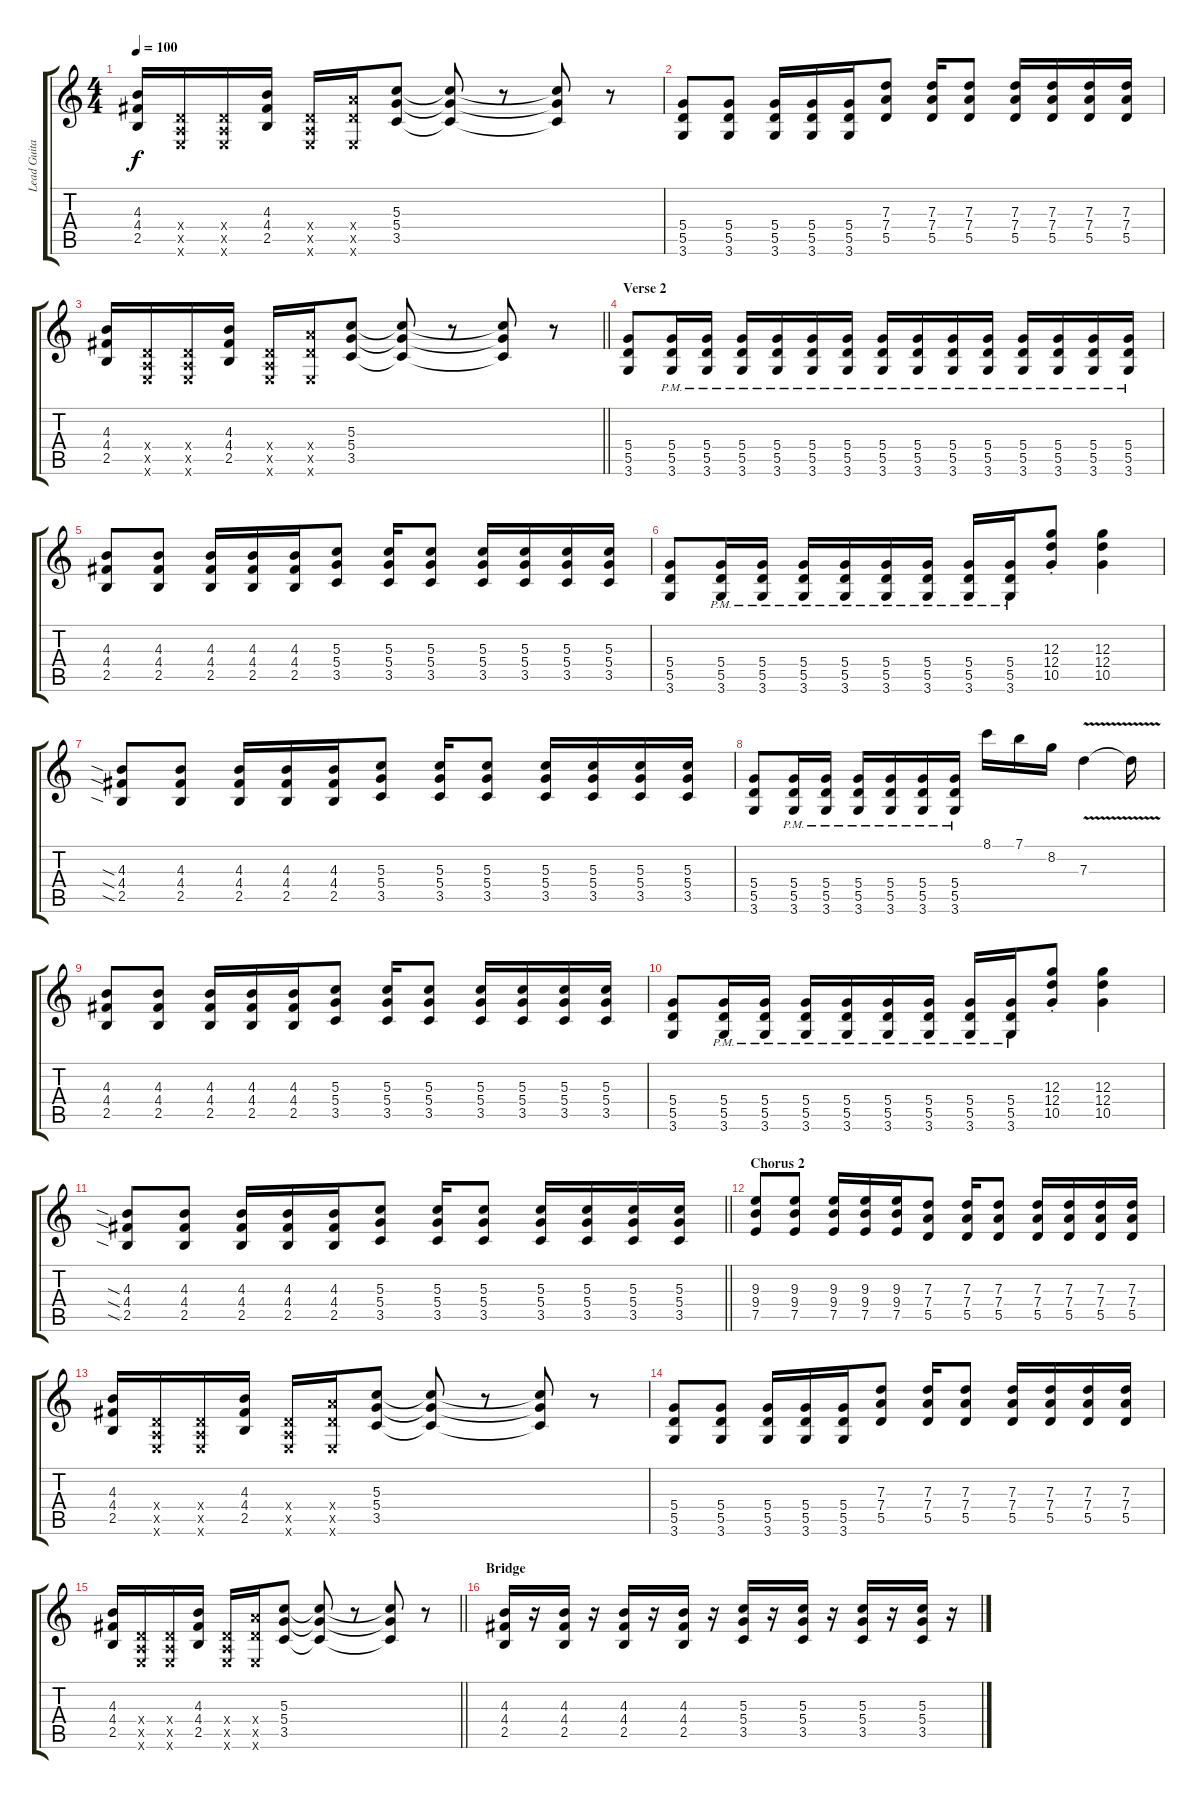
\track ("Lead Guitar" "Lead Guita") {instrument overdrivenguitar}
\staff {score tabs}
\tuning (E4 B3 G3 D3 A2 E2) {hide}
\ts (4 4)
\tempo 100
\clef g2
\ks c
(4.3 4.4 2.5).16{dy f} (0.4{x} 0.5{x} 0.6{x}).16 (0.4{x} 0.5{x} 0.6{x}).16 (4.3 4.4 2.5).16 (0.4{x} 0.5{x} 0.6{x}).16 (7.4{x} 5.5{x} 0.6{x}).16 (5.3 5.4 3.5).8 (5.3{t} 5.4{t} 3.5{t}).8 r.8 (5.3{t} 5.4{t} 3.5{t}).8 r.8 |
(5.4 5.5 3.6).8 (5.4 5.5 3.6).8 (5.4 5.5 3.6).16 (5.4 5.5 3.6).16 (5.4 5.5 3.6).16 (7.3 7.4 5.5).8 (7.3 7.4 5.5).16 (7.3 7.4 5.5).8 (7.3 7.4 5.5).16 (7.3 7.4 5.5).16 (7.3 7.4 5.5).16 (7.3 7.4 5.5).16 |
\barLineRight lightlight
(4.3 4.4 2.5).16 (0.4{x} 0.5{x} 0.6{x}).16 (0.4{x} 0.5{x} 0.6{x}).16 (4.3 4.4 2.5).16 (0.4{x} 0.5{x} 0.6{x}).16 (7.4{x} 5.5{x} 0.6{x}).16 (5.3 5.4 3.5).8 (5.3{t} 5.4{t} 3.5{t}).8 r.8 (5.3{t} 5.4{t} 3.5{t}).8 r.8 |
\section ("" "Verse 2")
(5.4 5.5 3.6).8 (5.4{pm} 5.5{pm} 3.6{pm}).16 (5.4{pm} 5.5{pm} 3.6{pm}).16 (5.4{pm} 5.5{pm} 3.6{pm}).16 (5.4{pm} 5.5{pm} 3.6{pm}).16 (5.4{pm} 5.5{pm} 3.6{pm}).16 (5.4{pm} 5.5{pm} 3.6{pm}).16 (5.4{pm} 5.5{pm} 3.6{pm}).16 (5.4{pm} 5.5{pm} 3.6{pm}).16 (5.4{pm} 5.5{pm} 3.6{pm}).16 (5.4{pm} 5.5{pm} 3.6{pm}).16 (5.4{pm} 5.5{pm} 3.6{pm}).16 (5.4{pm} 5.5{pm} 3.6{pm}).16 (5.4{pm} 5.5{pm} 3.6{pm}).16 (5.4{pm} 5.5{pm} 3.6{pm}).16 |
(4.3 4.4 2.5).8 (4.3 4.4 2.5).8 (4.3 4.4 2.5).16 (4.3 4.4 2.5).16 (4.3 4.4 2.5).16 (5.3 5.4 3.5).8 (5.3 5.4 3.5).16 (5.3 5.4 3.5).8 (5.3 5.4 3.5).16 (5.3 5.4 3.5).16 (5.3 5.4 3.5).16 (5.3 5.4 3.5).16 |
(5.4 5.5 3.6).8 (5.4{pm} 5.5{pm} 3.6{pm}).16 (5.4{pm} 5.5{pm} 3.6{pm}).16 (5.4{pm} 5.5{pm} 3.6{pm}).16 (5.4{pm} 5.5{pm} 3.6{pm}).16 (5.4{pm} 5.5{pm} 3.6{pm}).16 (5.4{pm} 5.5{pm} 3.6{pm}).16 (5.4{pm} 5.5{pm} 3.6{pm}).16 (5.4{pm} 5.5{pm} 3.6{pm}).16 (12.3 12.4 10.5{st}).8 (12.3 12.4 10.5).4 |
(4.3{sia} 4.4{sia} 2.5{sia}).8 (4.3 4.4 2.5).8 (4.3 4.4 2.5).16 (4.3 4.4 2.5).16 (4.3 4.4 2.5).16 (5.3 5.4 3.5).8 (5.3 5.4 3.5).16 (5.3 5.4 3.5).8 (5.3 5.4 3.5).16 (5.3 5.4 3.5).16 (5.3 5.4 3.5).16 (5.3 5.4 3.5).16 |
(5.4 5.5 3.6).8 (5.4{pm} 5.5{pm} 3.6{pm}).16 (5.4{pm} 5.5{pm} 3.6{pm}).16 (5.4{pm} 5.5{pm} 3.6{pm}).16 (5.4{pm} 5.5{pm} 3.6{pm}).16 (5.4{pm} 5.5{pm} 3.6{pm}).16 (5.4{pm} 5.5{pm} 3.6{pm}).16 8.1.16 7.1.16 8.2.16 7.3{v}.4 7.3{t}.16 |
(4.3 4.4 2.5).8 (4.3 4.4 2.5).8 (4.3 4.4 2.5).16 (4.3 4.4 2.5).16 (4.3 4.4 2.5).16 (5.3 5.4 3.5).8 (5.3 5.4 3.5).16 (5.3 5.4 3.5).8 (5.3 5.4 3.5).16 (5.3 5.4 3.5).16 (5.3 5.4 3.5).16 (5.3 5.4 3.5).16 |
(5.4 5.5 3.6).8 (5.4{pm} 5.5{pm} 3.6{pm}).16 (5.4{pm} 5.5{pm} 3.6{pm}).16 (5.4{pm} 5.5{pm} 3.6{pm}).16 (5.4{pm} 5.5{pm} 3.6{pm}).16 (5.4{pm} 5.5{pm} 3.6{pm}).16 (5.4{pm} 5.5{pm} 3.6{pm}).16 (5.4{pm} 5.5{pm} 3.6{pm}).16 (5.4{pm} 5.5{pm} 3.6{pm}).16 (12.3 12.4{st} 10.5).8 (12.3 12.4 10.5).4 |
\barLineRight lightlight
(4.3{sia} 4.4{sia} 2.5{sia}).8 (4.3 4.4 2.5).8 (4.3 4.4 2.5).16 (4.3 4.4 2.5).16 (4.3 4.4 2.5).16 (5.3 5.4 3.5).8 (5.3 5.4 3.5).16 (5.3 5.4 3.5).8 (5.3 5.4 3.5).16 (5.3 5.4 3.5).16 (5.3 5.4 3.5).16 (5.3 5.4 3.5).16 |
\section ("" "Chorus 2")
(9.3 9.4 7.5).8 (9.3 9.4 7.5).8 (9.3 9.4 7.5).16 (9.3 9.4 7.5).16 (9.3 9.4 7.5).16 (7.3 7.4 5.5).8 (7.3 7.4 5.5).16 (7.3 7.4 5.5).8 (7.3 7.4 5.5).16 (7.3 7.4 5.5).16 (7.3 7.4 5.5).16 (7.3 7.4 5.5).16 |
(4.3 4.4 2.5).16 (0.4{x} 0.5{x} 0.6{x}).16 (0.4{x} 0.5{x} 0.6{x}).16 (4.3 4.4 2.5).16 (0.4{x} 0.5{x} 0.6{x}).16 (7.4{x} 5.5{x} 0.6{x}).16 (5.3 5.4 3.5).8 (5.3{t} 5.4{t} 3.5{t}).8 r.8 (5.3{t} 5.4{t} 3.5{t}).8 r.8 |
(5.4 5.5 3.6).8 (5.4 5.5 3.6).8 (5.4 5.5 3.6).16 (5.4 5.5 3.6).16 (5.4 5.5 3.6).16 (7.3 7.4 5.5).8 (7.3 7.4 5.5).16 (7.3 7.4 5.5).8 (7.3 7.4 5.5).16 (7.3 7.4 5.5).16 (7.3 7.4 5.5).16 (7.3 7.4 5.5).16 |
\barLineRight lightlight
(4.3 4.4 2.5).16 (0.4{x} 0.5{x} 0.6{x}).16 (0.4{x} 0.5{x} 0.6{x}).16 (4.3 4.4 2.5).16 (0.4{x} 0.5{x} 0.6{x}).16 (7.4{x} 5.5{x} 0.6{x}).16 (5.3 5.4 3.5).8 (5.3{t} 5.4{t} 3.5{t}).8 r.8 (5.3{t} 5.4{t} 3.5{t}).8 r.8 |
\section ("" "Bridge")
(4.3 4.4 2.5).16 r.16 (4.3 4.4 2.5).16 r.16 (4.3 4.4 2.5).16 r.16 (4.3 4.4 2.5).16 r.16 (5.3 5.4 3.5).16 r.16 (5.3 5.4 3.5).16 r.16 (5.3 5.4 3.5).16 r.16 (5.3 5.4 3.5).16 r.16
